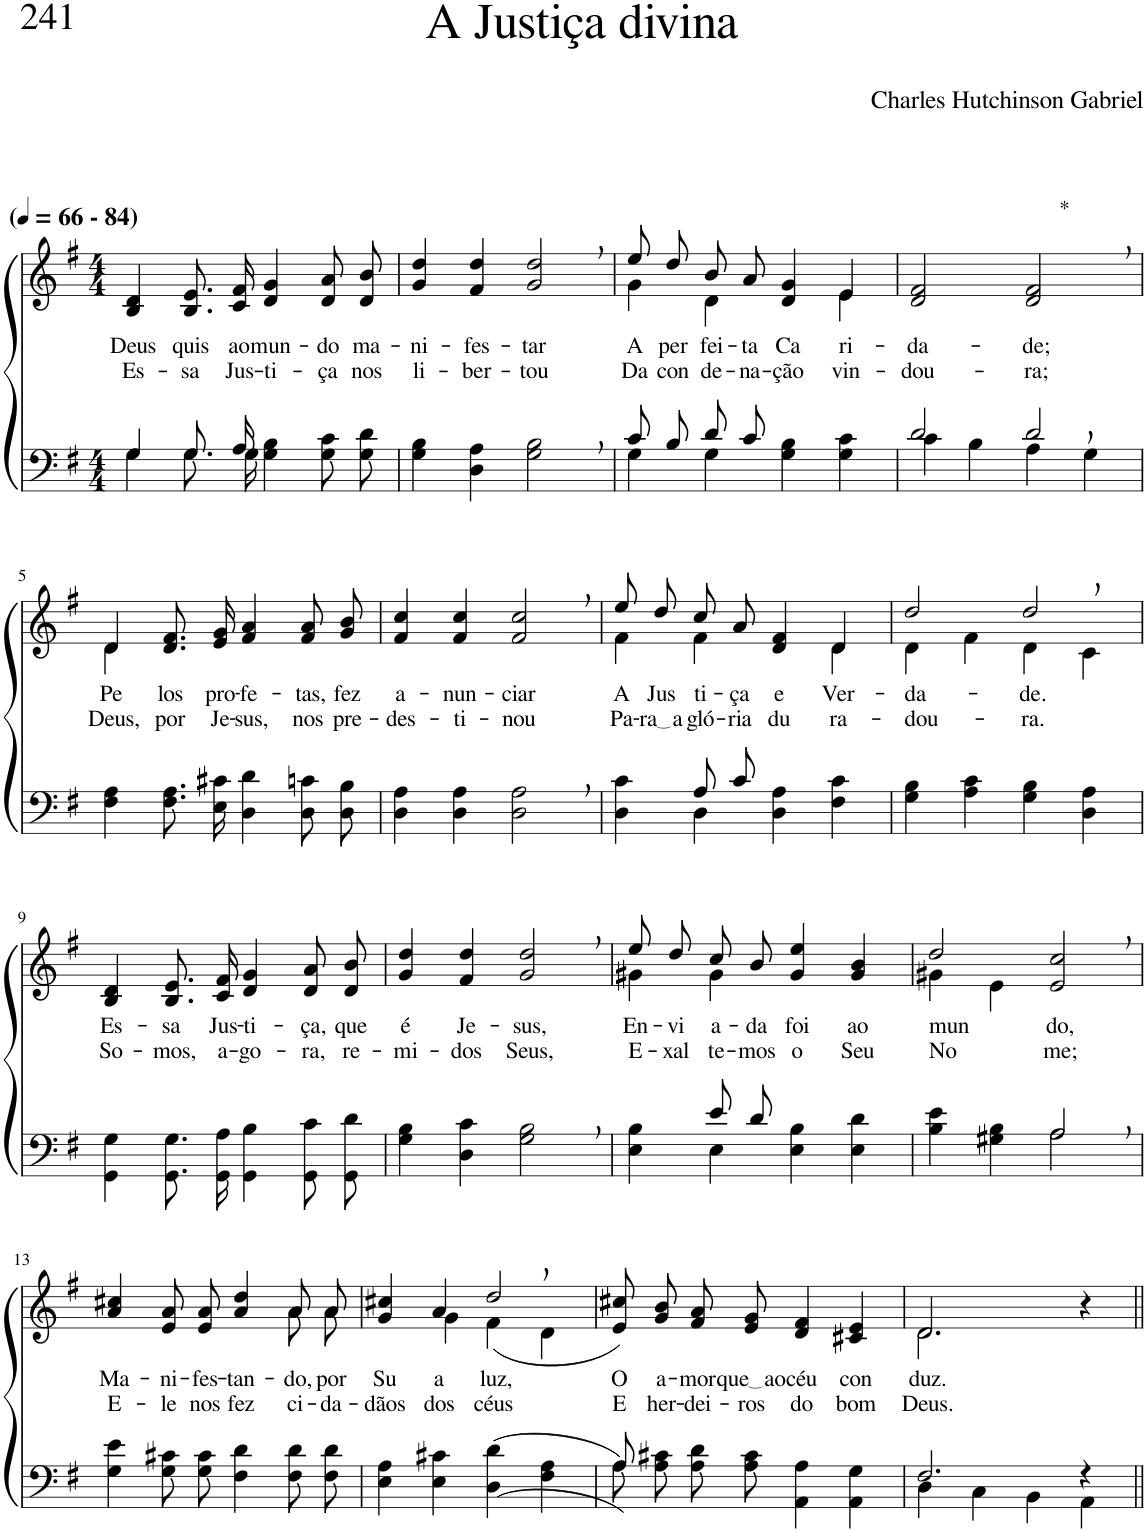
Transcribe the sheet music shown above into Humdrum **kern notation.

**kern	**kern	**text	**text
*part2	*part1	*part1	*part1
*staff2	*staff1	*staff1	*staff1
*I"Parte III e IV	*I"Parte I e II	*	*
*clefF4	*clefG2	*	*
*Trd1c2	*Trd1c2	*	*
*k[f#]	*k[f#]	*	*
*M4/4	*M4/4	*	*
*MM66	*MM66	*	*
=1	=1	=1	=1
*^	*	*	*
!	!	!LO:TX:a:B:t=(	!	!
!	!	!LO:TX:a:B:t=- 84)	!	!
!	!	!	!LO:LY:b	!LO:LY:b
4G\	4G/	4B/ 4d/	Deus	Es-
!	!	!	!LO:LY:b	!LO:LY:b
8.G\L	8.G/L	8.B/ 8.e/L	quis	-sa
!	!	!	!LO:LY:b	!LO:LY:b
16G\Jk	16A/Jk	16c/ 16f#/Jk	ao	Jus-
!	!	!	!LO:LY:b	!LO:LY:b
4G\ 4B\	2ryy	4d/ 4g/	mun-	-ti-
!	!	!	!LO:LY:b	!LO:LY:b
8G\ 8c\L	.	8d/ 8a/L	-do	-ça
!	!	!	!LO:LY:b	!LO:LY:b
8G\ 8d\J	.	8d/ 8b/J	ma-	nos
*v	*v	*	*	*
=2	=2	=2	=2
!	!	!LO:LY:b	!LO:LY:b
4G\ 4B\	4g/ 4dd/	-ni-	li-
!	!	!LO:LY:b	!LO:LY:b
4D\ 4A\	4f#/ 4dd/	-fes-	-ber-
!	!	!LO:LY:b	!LO:LY:b
2G\, 2B\,	2g/, 2dd/,	-tar	-tou
=3	=3	=3	=3
*^	*^	*	*
!	!	!	!	!LO:LY:b	!LO:LY:b
8c/L	4G\	8ee/L	4g\	A	Da
!	!	!	!	!LO:LY:b	!LO:LY:b
8B/J	.	8dd/J	.	per-	con-
!	!	!	!	!LO:LY:b	!LO:LY:b
8d/L	4G\	8b/L	4d\	-fei-	-de-
!	!	!	!	!LO:LY:b	!LO:LY:b
8c/J	.	8a/J	.	-ta	-na-
!	!	!	!	!LO:LY:b	!LO:LY:b
2ryy	4G\ 4B\	4d/ 4g/	4ryy	Ca-	-ção
!	!	!	!	!LO:LY:b	!LO:LY:b
.	4G\ 4c\	4e/	4e\	-ri-	vin-
=4	=4	=4	=4	=4	=4
!	!	!	!	!LO:LY:b	!LO:LY:b
*	*	*v	*v	*	*
2d/	4c\	2d/ 2f#/	-da-	-dou-
.	4B\	.	.	.
!	!	!LO:TX:a:t=*	!	!
!	!	!	!LO:LY:b	!LO:LY:b
2d,/	4A\	2d/, 2f#/,	-de;	-ra;
.	4G\	.	.	.
!!LO:LB:g=z
=5	=5	=5	=5	=5
*	*	*^	*	*
!	!	!	!	!LO:LY:b	!LO:LY:b
*v	*v	*	*	*	*
4F#\ 4A\	4d/	4d\	Pe-	Deus,
!	!	!	!LO:LY:b	!LO:LY:b
8.F#\ 8.A\L	8.d/ 8.f#/L	2.ryy	-los	por
!	!	!	!LO:LY:b	!LO:LY:b
16E\ 16c#X\Jk	16e/ 16g/Jk	.	pro-	Je-
!	!	!	!LO:LY:b	!LO:LY:b
4D\ 4d\	4f#/ 4a/	.	-fe-	-sus,
!	!	!	!LO:LY:b	!LO:LY:b
8D\ 8cn\L	8f#/ 8a/L	.	-tas,	nos
!	!	!	!LO:LY:b	!LO:LY:b
8D\ 8B\J	8g/ 8b/J	.	fez	pre-
*	*v	*v	*	*
=6	=6	=6	=6
!	!	!LO:LY:b	!LO:LY:b
4D\ 4A\	4f#/ 4cc/	a-	-des-
!	!	!LO:LY:b	!LO:LY:b
4D\ 4A\	4f#/ 4cc/	-nun-	-ti-
!	!	!LO:LY:b	!LO:LY:b
2D\, 2A\,	2f#/, 2cc/,	-ciar	-nou
=7	=7	=7	=7
*^	*^	*	*
!	!	!	!	!LO:LY:b	!LO:LY:b
4ryy	4D\ 4c\	8ee/L	4f#\	A	Pa-
!	!	!	!	!LO:LY:b	!LO:LY:b
.	.	8dd/J	.	Jus-	ra a
!	!	!	!	!LO:LY:b	!LO:LY:b
8A/L	4D\	8cc/L	4f#\	-ti-	gló-
!	!	!	!	!LO:LY:b	!LO:LY:b
8c/J	.	8a/J	.	-ça	-ria
!	!	!	!	!LO:LY:b	!LO:LY:b
2ryy	4D\ 4A\	4d/ 4f#/	4ryy	e	du-
!	!	!	!	!LO:LY:b	!LO:LY:b
.	4F#\ 4c\	4d/	4d\	Ver-	-ra-
=8	=8	=8	=8	=8	=8
!	!	!	!	!LO:LY:b	!LO:LY:b
*v	*v	*	*	*	*
4G\ 4B\	2dd/	4d\	-da-	-dou-
4A\ 4c\	.	4f#\	.	.
!	!	!	!LO:LY:b	!LO:LY:b
4G\ 4B\	2dd,/	4d\	-de.	-ra.
4D\ 4A\	.	4c\	.	.
!!LO:LB:g=z
=9	=9	=9	=9	=9
!	!	!	!LO:LY:b	!LO:LY:b
*	*v	*v	*	*
4GG\ 4G\	4B/ 4d/	-Es-	So-
!	!	!LO:LY:b	!LO:LY:b
8.GG\ 8.G\L	8.B/ 8.e/L	-sa	-mos,
!	!	!LO:LY:b	!LO:LY:b
16GG\ 16A\Jk	16c/ 16f#/Jk	Jus-	a-
!	!	!LO:LY:b	!LO:LY:b
4GG\ 4B\	4d/ 4g/	-ti-	-go-
!	!	!LO:LY:b	!LO:LY:b
8GG\ 8c\L	8d/ 8a/L	-ça,	-ra,
!	!	!LO:LY:b	!LO:LY:b
8GG\ 8d\J	8d/ 8b/J	que	re-
=10	=10	=10	=10
!	!	!LO:LY:b	!LO:LY:b
4G\ 4B\	4g/ 4dd/	é	-mi-
!	!	!LO:LY:b	!LO:LY:b
4D\ 4c\	4f#/ 4dd/	Je-	-dos
!	!	!LO:LY:b	!LO:LY:b
2G\, 2B\,	2g/, 2dd/,	-sus,	Seus,
=11	=11	=11	=11
*^	*^	*	*
!	!	!	!	!LO:LY:b	!LO:LY:b
4ryy	4E\ 4B\	8ee/L	4g#X\	En-	E-
!	!	!	!	!LO:LY:b	!LO:LY:b
.	.	8dd/J	.	-vi-	-xal-
!	!	!	!	!LO:LY:b	!LO:LY:b
8e/L	4E\	8cc/L	4g#\	-a-	-te-
!	!	!	!	!LO:LY:b	!LO:LY:b
8d/J	.	8b/J	.	-da	-mos
!	!	!	!	!LO:LY:b	!LO:LY:b
2ryy	4E\ 4B\	4g#/ 4ee/	2ryy	foi	o
!	!	!	!	!LO:LY:b	!LO:LY:b
.	4E\ 4d\	4g#/ 4b/	.	ao	Seu
=12	=12	=12	=12	=12	=12
!	!	!	!	!LO:LY:b	!LO:LY:b
4B\ 4e\	2ryy	2dd/	4g#X\	mun-	No-
4G#X\ 4B\	.	.	4e\	.	.
!	!	!	!	!LO:LY:b	!LO:LY:b
2A,\	2A/	2e/, 2cc/,	2ryy	-do,	-me;
!!LO:LB:g=z	!!
=13	=13	=13	=13	=13	=13
!	!	!	!	!LO:LY:b	!LO:LY:b
*v	*v	*	*	*	*
4G\ 4e\	2.ryy	4a/ 4cc#X/	Ma-	E-
!	!	!	!LO:LY:b	!LO:LY:b
8G\ 8c#X\L	.	8e/ 8a/L	-ni-	-le
!	!	!	!LO:LY:b	!LO:LY:b
8G\ 8c#\J	.	8e/ 8a/J	-fes-	nos
!	!	!	!LO:LY:b	!LO:LY:b
4F#\ 4d\	.	4a/ 4dd/	-tan-	fez
!	!	!	!	!LO:LY:b
!	!	!	!LO:LY:b	!
8F#\ 8d\L	8a\L	8a/L	-do,	ci-
!	!	!	!	!LO:LY:b
!	!	!	!LO:LY:b	!
8F#\ 8d\J	8a\J	8a/J	por	-da-
=14	=14	=14	=14	=14
!	!	!	!LO:LY:b	!LO:LY:b
4E\ 4A\	4g/ 4cc#X/	4ryy	Su-	-dãos
!	!	!	!LO:LY:b	!LO:LY:b
4E\ 4c#X\	4a/	4g\	-a	dos
!	!	!	!LO:LY:b	!LO:LY:b
((4D\ 4d\	2dd,/	(4f#\	luz,	céus
4F#\ 4A\	.	4d\	.	.
=15	=15	=15	=15	=15
*^	*	*	*	*
!	!	!	!	!LO:LY:b	!LO:LY:b
*	*	*v	*v	*	*
8A/))	8A\L	8e/ 8cc#X/L)	O	E
!	!	!	!LO:LY:b	!LO:LY:b
2..ryy	8A\ 8c#X\J	8g/ 8b/J	a-	her-
!	!	!	!LO:LY:b	!LO:LY:b
.	8A\ 8d\L	8f#/ 8a/L	-mor	-dei-
!	!	!	!LO:LY:b	!LO:LY:b
.	8A\ 8c#\J	8e/ 8g/J	que ao	-ros
!	!	!	!LO:LY:b	!LO:LY:b
.	4AA\ 4A\	4d/ 4f#/	céu	do
!	!	!	!LO:LY:b	!LO:LY:b
.	4AA\ 4G\	4c#X/ 4e/	con-	bom
=16	=16	=16	=16	=16
*	*	*^	*	*
!	!	!	!	!LO:LY:b	!LO:LY:b
2.F#/	4D\	2.d/	2.d\	-duz.	Deus.
.	4C\	.	.	.	.
.	4BB\	.	.	.	.
4r	4AA\	4r	4ryy	.	.
*v	*v	*	*	*	*
*	*v	*v	*	*
=||	=||	=||	=||
*-	*-	*-	*-
